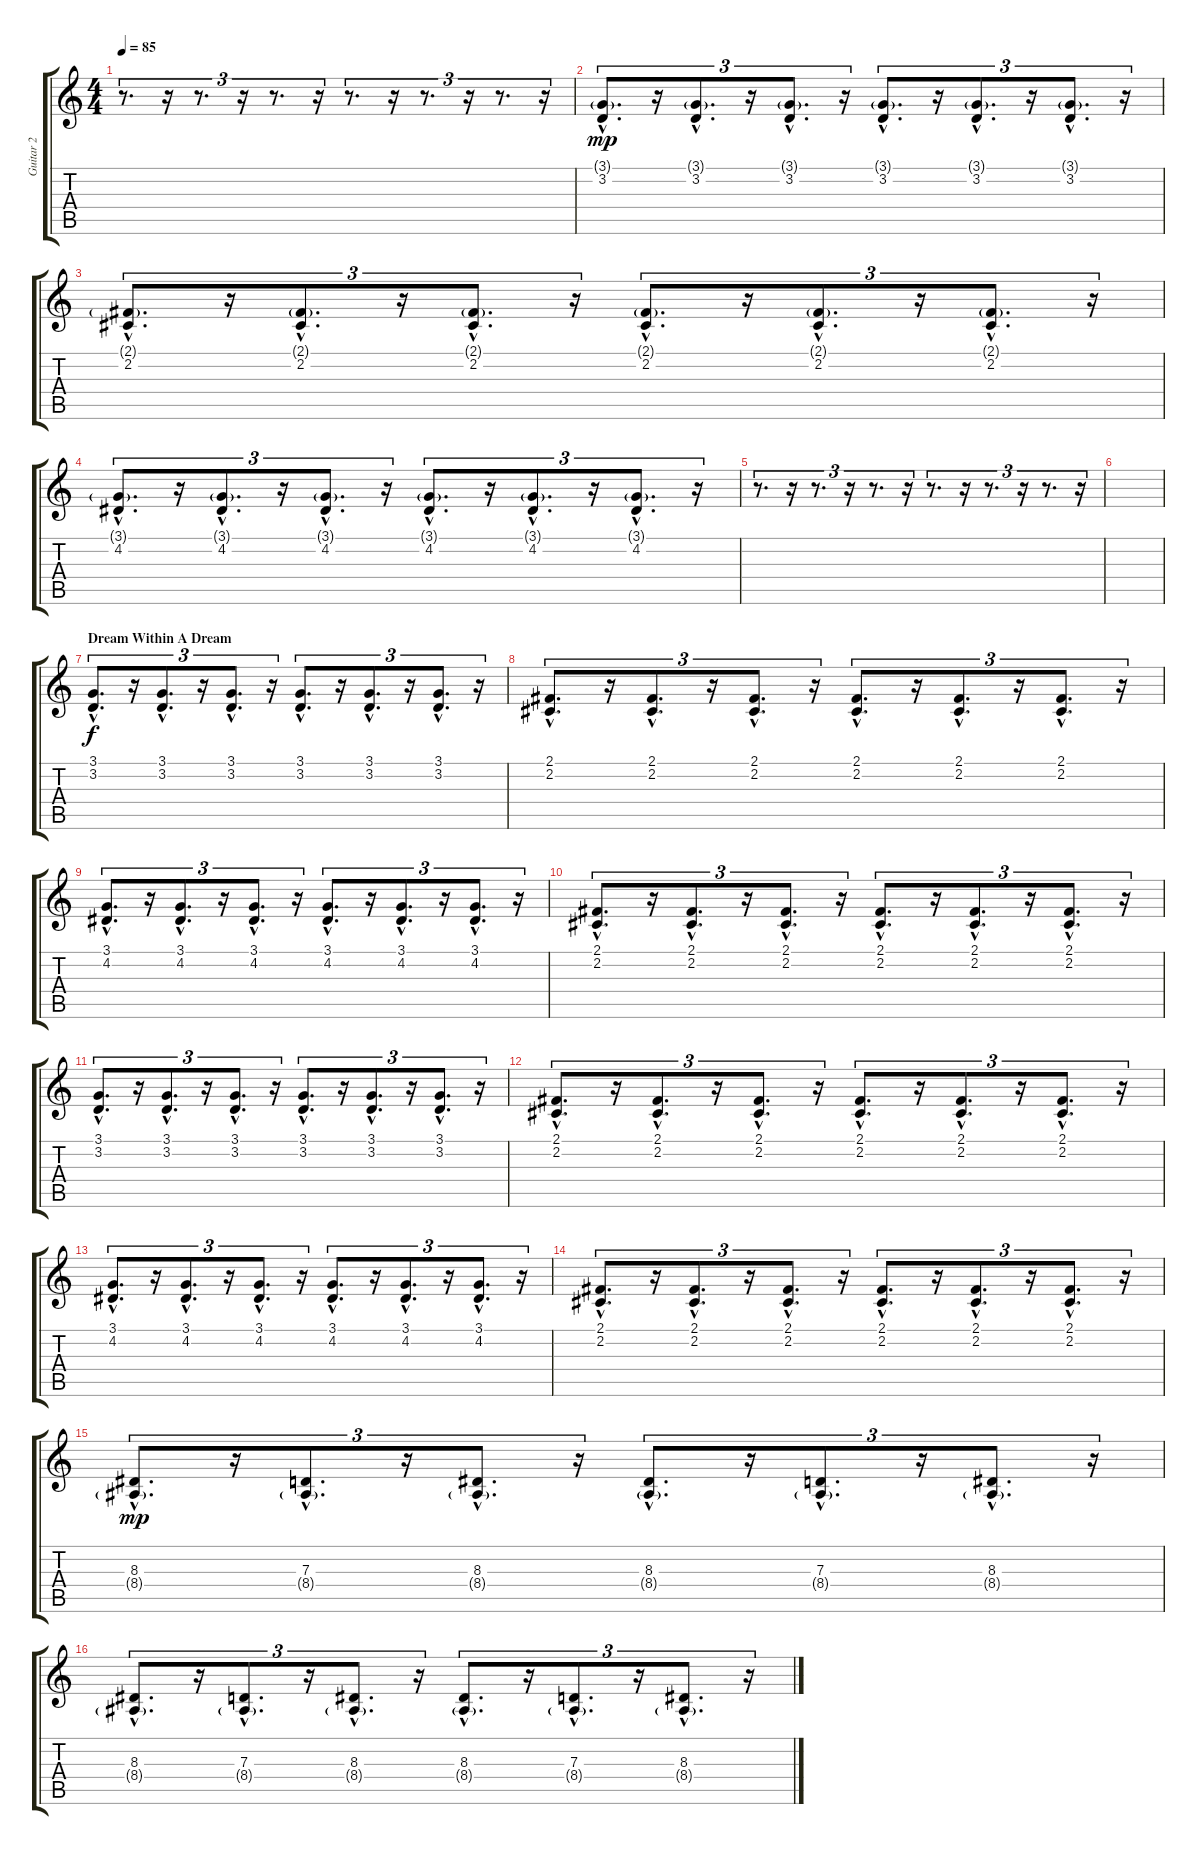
\track ("Guitar 2 " "Guitar 2 ") {instrument stringensemble1}
\staff {score tabs}
\tuning (E4 B3 G3 D3 A2 E2) {hide}
\ts (4 4)
\tempo 85
\clef g2
\ks c
r.8{d tu (3 2) dy mp} r.16{tu (3 2)} r.8{d tu (3 2)} r.16{tu (3 2)} r.8{d tu (3 2)} r.16{tu (3 2)} r.8{d tu (3 2)} r.16{tu (3 2)} r.8{d tu (3 2)} r.16{tu (3 2)} r.8{d tu (3 2)} r.16{tu (3 2)} |
(3.1{g hac} 3.2{hac}).8{d tu (3 2)} r.16{tu (3 2)} (3.1{g hac} 3.2{hac}).8{d tu (3 2)} r.16{tu (3 2)} (3.1{g hac} 3.2{hac}).8{d tu (3 2)} r.16{tu (3 2)} (3.1{g hac} 3.2{hac}).8{d tu (3 2)} r.16{tu (3 2)} (3.1{g hac} 3.2{hac}).8{d tu (3 2)} r.16{tu (3 2)} (3.1{g hac} 3.2{hac}).8{d tu (3 2)} r.16{tu (3 2)} |
(2.1{g hac} 2.2{hac}).8{d tu (3 2)} r.16{tu (3 2)} (2.1{g hac} 2.2{hac}).8{d tu (3 2)} r.16{tu (3 2)} (2.1{g hac} 2.2{hac}).8{d tu (3 2)} r.16{tu (3 2)} (2.1{g hac} 2.2{hac}).8{d tu (3 2)} r.16{tu (3 2)} (2.1{g hac} 2.2{hac}).8{d tu (3 2)} r.16{tu (3 2)} (2.1{g hac} 2.2{hac}).8{d tu (3 2)} r.16{tu (3 2)} |
(3.1{g hac} 4.2{hac}).8{d tu (3 2)} r.16{tu (3 2)} (3.1{g hac} 4.2{hac}).8{d tu (3 2)} r.16{tu (3 2)} (3.1{g hac} 4.2{hac}).8{d tu (3 2)} r.16{tu (3 2)} (3.1{g hac} 4.2{hac}).8{d tu (3 2)} r.16{tu (3 2)} (3.1{g hac} 4.2{hac}).8{d tu (3 2)} r.16{tu (3 2)} (3.1{g hac} 4.2{hac}).8{d tu (3 2)} r.16{tu (3 2)} |
r.8{d tu (3 2)} r.16{tu (3 2)} r.8{d tu (3 2)} r.16{tu (3 2)} r.8{d tu (3 2)} r.16{tu (3 2)} r.8{d tu (3 2)} r.16{tu (3 2)} r.8{d tu (3 2)} r.16{tu (3 2)} r.8{d tu (3 2)} r.16{tu (3 2)} |
|
\section ("" "Dream Within A Dream")
(3.1{hac} 3.2{hac}).8{d tu (3 2) dy f} r.16{tu (3 2)} (3.1{hac} 3.2{hac}).8{d tu (3 2)} r.16{tu (3 2)} (3.1{hac} 3.2{hac}).8{d tu (3 2)} r.16{tu (3 2)} (3.1{hac} 3.2{hac}).8{d tu (3 2)} r.16{tu (3 2)} (3.1{hac} 3.2{hac}).8{d tu (3 2)} r.16{tu (3 2)} (3.1{hac} 3.2{hac}).8{d tu (3 2)} r.16{tu (3 2)} |
(2.1{hac} 2.2{hac}).8{d tu (3 2)} r.16{tu (3 2)} (2.1{hac} 2.2{hac}).8{d tu (3 2)} r.16{tu (3 2)} (2.1{hac} 2.2{hac}).8{d tu (3 2)} r.16{tu (3 2)} (2.1{hac} 2.2{hac}).8{d tu (3 2)} r.16{tu (3 2)} (2.1{hac} 2.2{hac}).8{d tu (3 2)} r.16{tu (3 2)} (2.1{hac} 2.2{hac}).8{d tu (3 2)} r.16{tu (3 2)} |
(3.1{hac} 4.2{hac}).8{d tu (3 2)} r.16{tu (3 2)} (3.1{hac} 4.2{hac}).8{d tu (3 2)} r.16{tu (3 2)} (3.1{hac} 4.2{hac}).8{d tu (3 2)} r.16{tu (3 2)} (3.1{hac} 4.2{hac}).8{d tu (3 2)} r.16{tu (3 2)} (3.1{hac} 4.2{hac}).8{d tu (3 2)} r.16{tu (3 2)} (3.1{hac} 4.2{hac}).8{d tu (3 2)} r.16{tu (3 2)} |
(2.1{hac} 2.2{hac}).8{d tu (3 2)} r.16{tu (3 2)} (2.1{hac} 2.2{hac}).8{d tu (3 2)} r.16{tu (3 2)} (2.1{hac} 2.2{hac}).8{d tu (3 2)} r.16{tu (3 2)} (2.1{hac} 2.2{hac}).8{d tu (3 2)} r.16{tu (3 2)} (2.1{hac} 2.2{hac}).8{d tu (3 2)} r.16{tu (3 2)} (2.1{hac} 2.2{hac}).8{d tu (3 2)} r.16{tu (3 2)} |
(3.1{hac} 3.2{hac}).8{d tu (3 2)} r.16{tu (3 2)} (3.1{hac} 3.2{hac}).8{d tu (3 2)} r.16{tu (3 2)} (3.1{hac} 3.2{hac}).8{d tu (3 2)} r.16{tu (3 2)} (3.1{hac} 3.2{hac}).8{d tu (3 2)} r.16{tu (3 2)} (3.1{hac} 3.2{hac}).8{d tu (3 2)} r.16{tu (3 2)} (3.1{hac} 3.2{hac}).8{d tu (3 2)} r.16{tu (3 2)} |
(2.1{hac} 2.2{hac}).8{d tu (3 2)} r.16{tu (3 2)} (2.1{hac} 2.2{hac}).8{d tu (3 2)} r.16{tu (3 2)} (2.1{hac} 2.2{hac}).8{d tu (3 2)} r.16{tu (3 2)} (2.1{hac} 2.2{hac}).8{d tu (3 2)} r.16{tu (3 2)} (2.1{hac} 2.2{hac}).8{d tu (3 2)} r.16{tu (3 2)} (2.1{hac} 2.2{hac}).8{d tu (3 2)} r.16{tu (3 2)} |
(3.1{hac} 4.2{hac}).8{d tu (3 2)} r.16{tu (3 2)} (3.1{hac} 4.2{hac}).8{d tu (3 2)} r.16{tu (3 2)} (3.1{hac} 4.2{hac}).8{d tu (3 2)} r.16{tu (3 2)} (3.1{hac} 4.2{hac}).8{d tu (3 2)} r.16{tu (3 2)} (3.1{hac} 4.2{hac}).8{d tu (3 2)} r.16{tu (3 2)} (3.1{hac} 4.2{hac}).8{d tu (3 2)} r.16{tu (3 2)} |
(2.1{hac} 2.2{hac}).8{d tu (3 2)} r.16{tu (3 2)} (2.1{hac} 2.2{hac}).8{d tu (3 2)} r.16{tu (3 2)} (2.1{hac} 2.2{hac}).8{d tu (3 2)} r.16{tu (3 2)} (2.1{hac} 2.2{hac}).8{d tu (3 2)} r.16{tu (3 2)} (2.1{hac} 2.2{hac}).8{d tu (3 2)} r.16{tu (3 2)} (2.1{hac} 2.2{hac}).8{d tu (3 2)} r.16{tu (3 2)} |
(8.3{hac} 8.4{g hac}).8{d tu (3 2) dy mp} r.16{tu (3 2)} (7.3{hac} 8.4{g hac}).8{d tu (3 2)} r.16{tu (3 2)} (8.3{hac} 8.4{g hac}).8{d tu (3 2)} r.16{tu (3 2)} (8.3{hac} 8.4{g hac}).8{d tu (3 2)} r.16{tu (3 2)} (7.3{hac} 8.4{g hac}).8{d tu (3 2)} r.16{tu (3 2)} (8.3{hac} 8.4{g hac}).8{d tu (3 2)} r.16{tu (3 2)} |
(8.3{hac} 8.4{g hac}).8{d tu (3 2)} r.16{tu (3 2)} (7.3{hac} 8.4{g hac}).8{d tu (3 2)} r.16{tu (3 2)} (8.3{hac} 8.4{g hac}).8{d tu (3 2)} r.16{tu (3 2)} (8.3{hac} 8.4{g hac}).8{d tu (3 2)} r.16{tu (3 2)} (7.3{hac} 8.4{g hac}).8{d tu (3 2)} r.16{tu (3 2)} (8.3{hac} 8.4{g hac}).8{d tu (3 2)} r.16{tu (3 2)}
